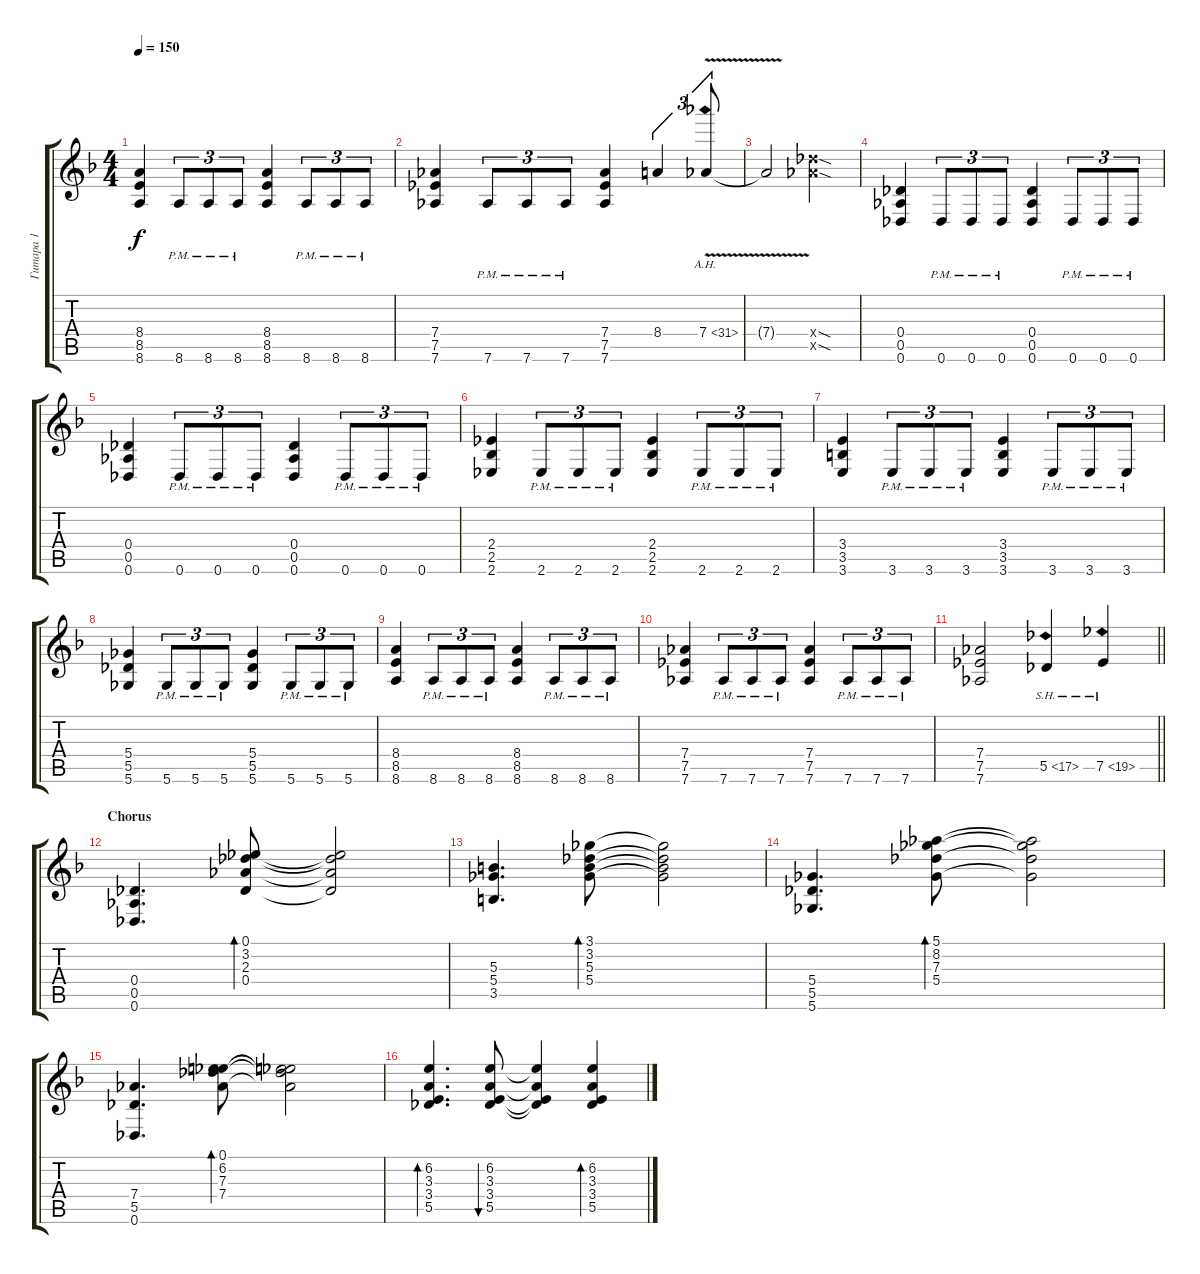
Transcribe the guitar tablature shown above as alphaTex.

\track ("Гитара 1" "Гитара 1") {instrument distortionguitar}
\staff {score tabs}
\tuning (Eb4 Bb3 Gb3 Db3 Ab2 Db2) {hide}
\ts (4 4)
\tempo 150
\clef g2
\ks dminor
(8.4 8.5 8.6).4{dy f} 8.6{pm}.8{tu (3 2)} 8.6{pm}.8{tu (3 2)} 8.6{pm}.8{tu (3 2)} (8.4 8.5 8.6).4 8.6{pm}.8{tu (3 2)} 8.6{pm}.8{tu (3 2)} 8.6{pm}.8{tu (3 2)} |
(7.4 7.5 7.6).4 7.6{pm}.8{tu (3 2)} 7.6{pm}.8{tu (3 2)} 7.6{pm}.8{tu (3 2)} (7.4 7.5 7.6).4 8.4.4{tu (3 2)} 7.4{ah 24 v}.8{tu (3 2)} |
7.4{t}.2 (12.4{sod x} 12.5{sod x}).2 |
(0.4 0.5 0.6).4 0.6{pm}.8{tu (3 2)} 0.6{pm}.8{tu (3 2)} 0.6{pm}.8{tu (3 2)} (0.4 0.5 0.6).4 0.6{pm}.8{tu (3 2)} 0.6{pm}.8{tu (3 2)} 0.6{pm}.8{tu (3 2)} |
(0.4 0.5 0.6).4 0.6{pm}.8{tu (3 2)} 0.6{pm}.8{tu (3 2)} 0.6{pm}.8{tu (3 2)} (0.4 0.5 0.6).4 0.6{pm}.8{tu (3 2)} 0.6{pm}.8{tu (3 2)} 0.6{pm}.8{tu (3 2)} |
(2.4 2.5 2.6).4 2.6{pm}.8{tu (3 2)} 2.6{pm}.8{tu (3 2)} 2.6{pm}.8{tu (3 2)} (2.4 2.5 2.6).4 2.6{pm}.8{tu (3 2)} 2.6{pm}.8{tu (3 2)} 2.6{pm}.8{tu (3 2)} |
(3.4 3.5 3.6).4 3.6{pm}.8{tu (3 2)} 3.6{pm}.8{tu (3 2)} 3.6{pm}.8{tu (3 2)} (3.4 3.5 3.6).4 3.6{pm}.8{tu (3 2)} 3.6{pm}.8{tu (3 2)} 3.6{pm}.8{tu (3 2)} |
(5.4 5.5 5.6).4 5.6{pm}.8{tu (3 2)} 5.6{pm}.8{tu (3 2)} 5.6{pm}.8{tu (3 2)} (5.4 5.5 5.6).4 5.6{pm}.8{tu (3 2)} 5.6{pm}.8{tu (3 2)} 5.6{pm}.8{tu (3 2)} |
(8.4 8.5 8.6).4 8.6{pm}.8{tu (3 2)} 8.6{pm}.8{tu (3 2)} 8.6{pm}.8{tu (3 2)} (8.4 8.5 8.6).4 8.6{pm}.8{tu (3 2)} 8.6{pm}.8{tu (3 2)} 8.6{pm}.8{tu (3 2)} |
(7.4 7.5 7.6).4 7.6{pm}.8{tu (3 2)} 7.6{pm}.8{tu (3 2)} 7.6{pm}.8{tu (3 2)} (7.4 7.5 7.6).4 7.6{pm}.8{tu (3 2)} 7.6{pm}.8{tu (3 2)} 7.6{pm}.8{tu (3 2)} |
\barLineRight lightlight
(7.4 7.5 7.6).2 5.5{sh 12}.4 7.5{sh 12}.4 |
\section ("" "Chorus")
(0.4 0.5 0.6).4{d} (0.1 3.2 2.3 0.4).8{bd 120} (0.1{t} 3.2{t} 2.3{t} 0.4{t}).2 |
(5.3 5.4 3.5).4{d} (3.1 3.2 5.3 5.4).8{bd 480} (3.1{t} 3.2{t} 5.3{t} 5.4{t}).2 |
(5.4 5.5 5.6).4{d} (5.1 8.2 7.3 5.4).8{bd 480} (5.1{t} 8.2{t} 7.3{t} 5.4{t}).2 |
(7.4 5.5 0.6).4{d} (0.1 6.2 7.3 7.4).8{bd 60} (0.1{t} 6.2{t} 7.3{t} 7.4{t}).2 |
(6.2 3.3 3.4 5.5).4{d bd 120} (6.2 3.3 3.4 5.5).8{bu 120} (6.2{t} 3.3{t} 3.4{t} 5.5{t}).4 (6.2 3.3 3.4 5.5).4{bd 120}
